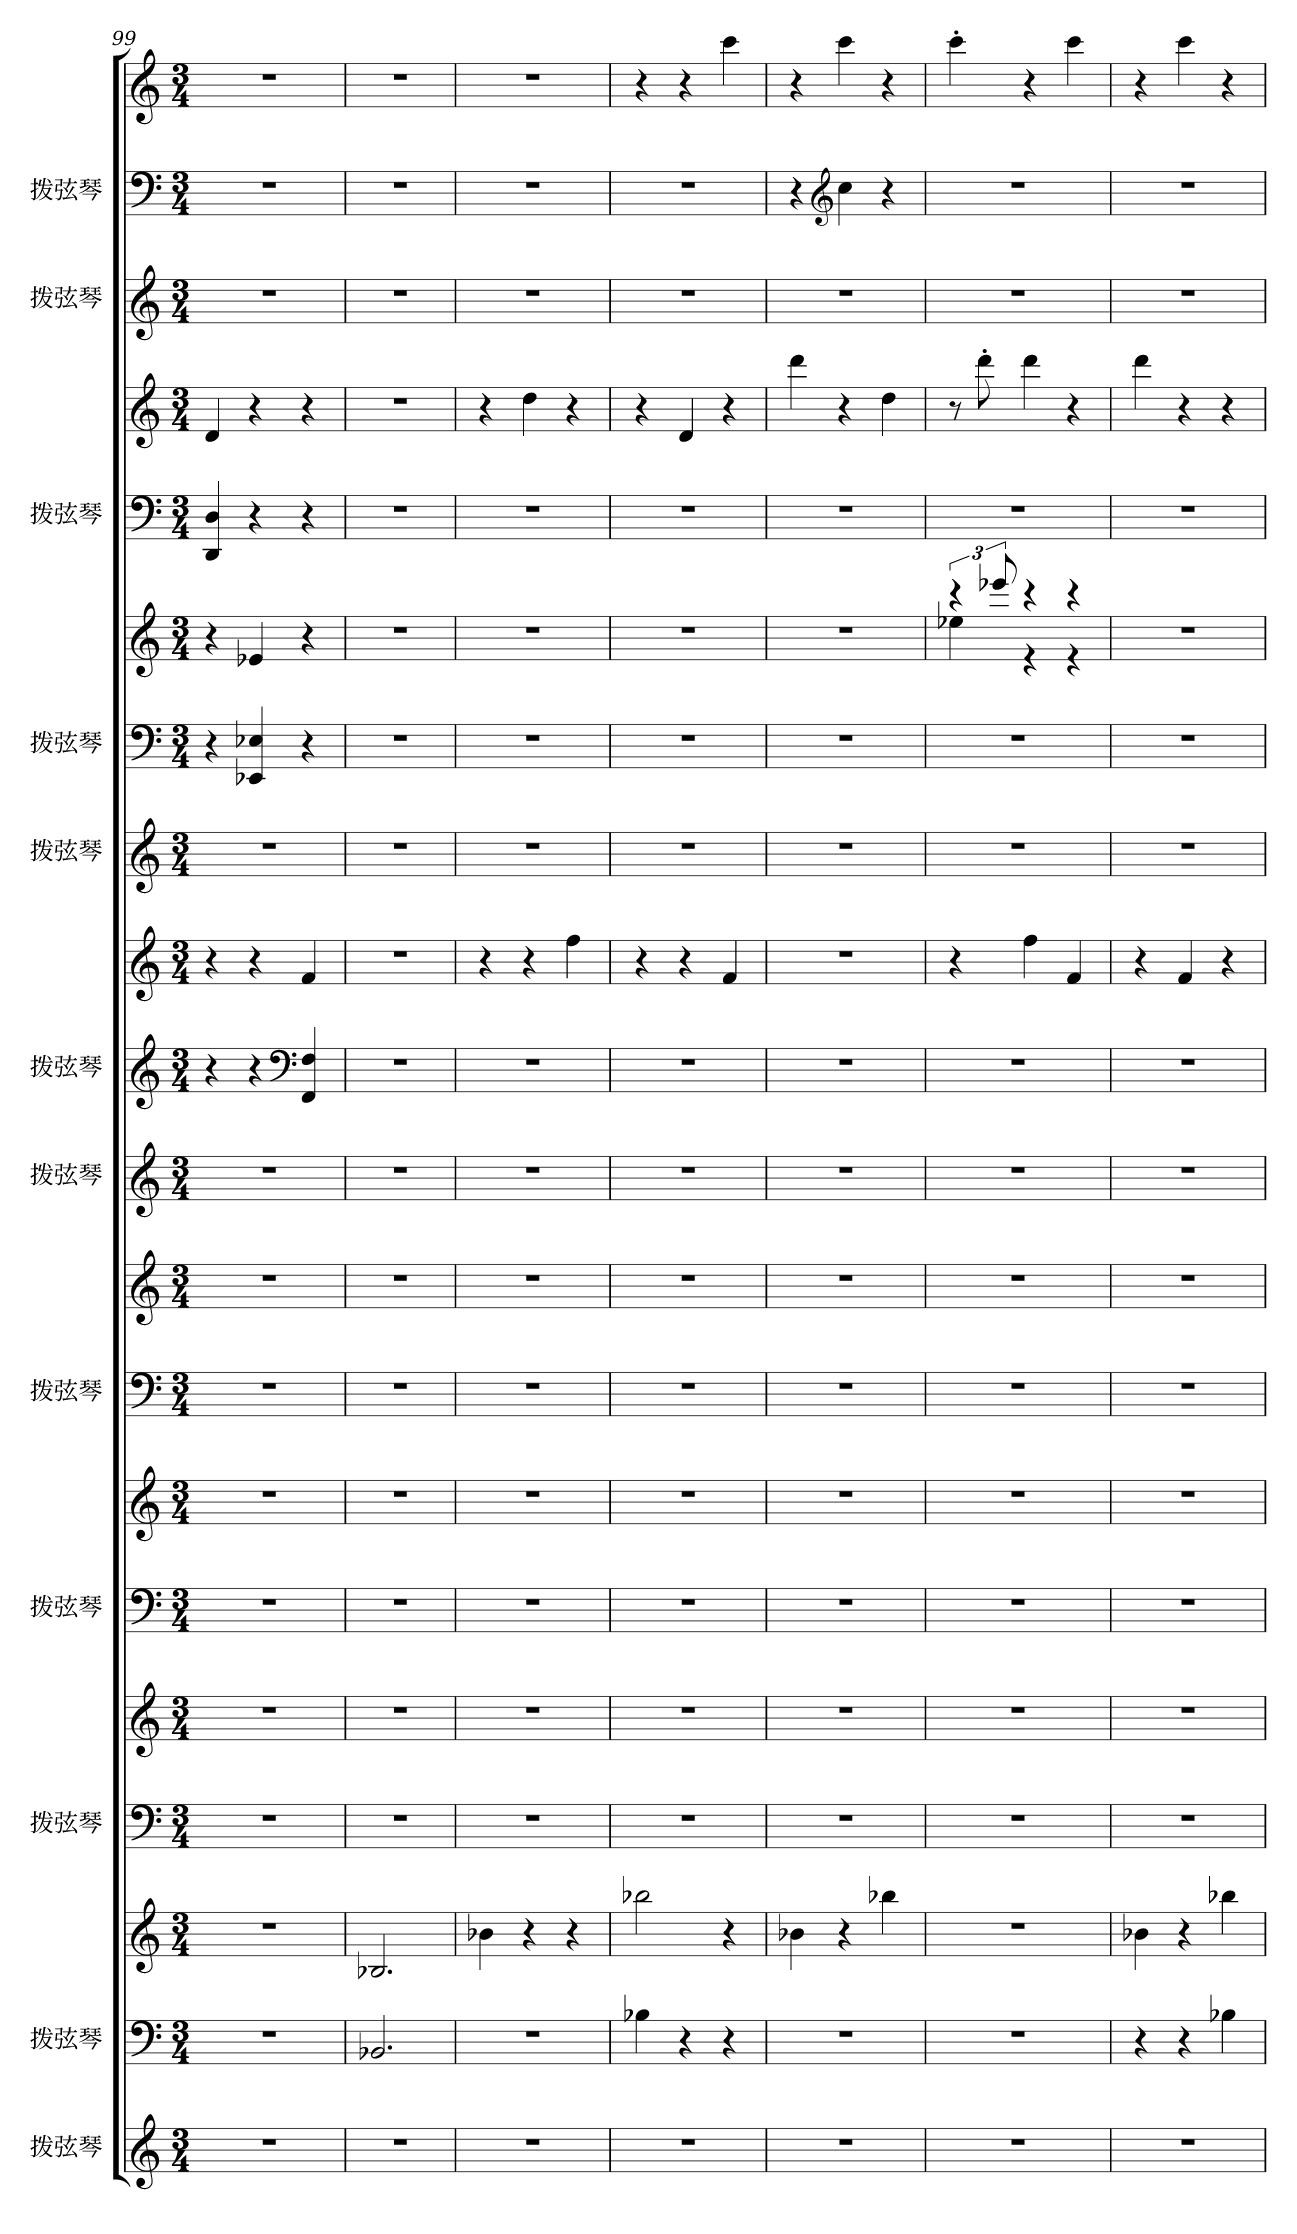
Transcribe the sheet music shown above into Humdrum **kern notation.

**kern	**kern	**kern	**kern	**kern	**kern	**kern	**kern	**kern	**kern	**kern	**kern	**kern	**kern	**kern	**kern	**kern	**kern	**kern	**kern
*part12	*part11	*part11	*part10	*part10	*part9	*part9	*part8	*part8	*part7	*part6	*part6	*part5	*part4	*part4	*part3	*part3	*part2	*part1	*part1
*staff20	*staff19	*staff18	*staff17	*staff16	*staff15	*staff14	*staff13	*staff12	*staff11	*staff10	*staff9	*staff8	*staff7	*staff6	*staff5	*staff4	*staff3	*staff2	*staff1
*I"拨弦琴	*I"拨弦琴	*	*I"拨弦琴	*	*I"拨弦琴	*	*I"拨弦琴	*	*I"拨弦琴	*I"拨弦琴	*	*I"拨弦琴	*I"拨弦琴	*	*I"拨弦琴	*	*I"拨弦琴	*I"拨弦琴	*
*clefG2	*clefF4	*clefG2	*clefF4	*clefG2	*clefF4	*clefG2	*clefF4	*clefG2	*clefG2	*clefG2	*clefG2	*clefG2	*clefF4	*clefG2	*clefF4	*clefG2	*clefG2	*clefF4	*clefG2
*k[]	*k[]	*k[]	*k[]	*k[]	*k[]	*k[]	*k[]	*k[]	*k[]	*k[]	*k[]	*k[]	*k[]	*k[]	*k[]	*k[]	*k[]	*k[]	*k[]
*M3/4	*M3/4	*M3/4	*M3/4	*M3/4	*M3/4	*M3/4	*M3/4	*M3/4	*M3/4	*M3/4	*M3/4	*M3/4	*M3/4	*M3/4	*M3/4	*M3/4	*M3/4	*M3/4	*M3/4
=99	=99	=99	=99	=99	=99	=99	=99	=99	=99	=99	=99	=99	=99	=99	=99	=99	=99	=99	=99
2.r	2.r	2.r	2.r	2.r	2.r	2.r	2.r	2.r	2.r	4r	4r	2.r	4r	4r	4DD/ 4D/	4d/	2.r	2.r	2.r
.	.	.	.	.	.	.	.	.	.	4r	4r	.	4EE-X/ 4E-X/	4e-X/	4r	4r	.	.	.
*	*	*	*	*	*	*	*	*	*	*clefF4	*	*	*	*	*	*	*	*	*
.	.	.	.	.	.	.	.	.	.	4FF/ 4F/	4f/	.	4r	4r	4r	4r	.	.	.
=100	=100	=100	=100	=100	=100	=100	=100	=100	=100	=100	=100	=100	=100	=100	=100	=100	=100	=100	=100
2.r	2.BB-X/	2.B-X/	2.r	2.r	2.r	2.r	2.r	2.r	2.r	2.r	2.r	2.r	2.r	2.r	2.r	2.r	2.r	2.r	2.r
=101	=101	=101	=101	=101	=101	=101	=101	=101	=101	=101	=101	=101	=101	=101	=101	=101	=101	=101	=101
2.r	2.r	4b-X\	2.r	2.r	2.r	2.r	2.r	2.r	2.r	2.r	4r	2.r	2.r	2.r	2.r	4r	2.r	2.r	2.r
.	.	4r	.	.	.	.	.	.	.	.	4r	.	.	.	.	4dd\	.	.	.
.	.	4r	.	.	.	.	.	.	.	.	4ff\	.	.	.	.	4r	.	.	.
=102	=102	=102	=102	=102	=102	=102	=102	=102	=102	=102	=102	=102	=102	=102	=102	=102	=102	=102	=102
2.r	4B-X\	2bb-X\	2.r	2.r	2.r	2.r	2.r	2.r	2.r	2.r	4r	2.r	2.r	2.r	2.r	4r	2.r	2.r	4r
.	4r	.	.	.	.	.	.	.	.	.	4r	.	.	.	.	4d/	.	.	4r
.	4r	4r	.	.	.	.	.	.	.	.	4f/	.	.	.	.	4r	.	.	4ccc\
=103	=103	=103	=103	=103	=103	=103	=103	=103	=103	=103	=103	=103	=103	=103	=103	=103	=103	=103	=103
2.r	2.r	4b-X\	2.r	2.r	2.r	2.r	2.r	2.r	2.r	2.r	2.r	2.r	2.r	2.r	2.r	4ddd\	2.r	4r	4r
*	*	*	*	*	*	*	*	*	*	*	*	*	*	*	*	*	*	*clefG2	*
.	.	4r	.	.	.	.	.	.	.	.	.	.	.	.	.	4r	.	4cc\	4ccc\
.	.	4bb-X\	.	.	.	.	.	.	.	.	.	.	.	.	.	4dd\	.	4r	4r
=104	=104	=104	=104	=104	=104	=104	=104	=104	=104	=104	=104	=104	=104	=104	=104	=104	=104	=104	=104
*	*	*	*	*	*	*	*	*	*	*	*	*	*	*^	*	*	*	*	*
2.r	2.r	2.r	2.r	2.r	2.r	2.r	2.r	2.r	2.r	2.r	4r	2.r	2.r	6r	4ee-X\	2.r	8r	2.r	2.r	4ccc'\
.	.	.	.	.	.	.	.	.	.	.	.	.	.	.	.	.	8ddd'\	.	.	.
.	.	.	.	.	.	.	.	.	.	.	.	.	.	12eee-X/	.	.	.	.	.	.
.	.	.	.	.	.	.	.	.	.	.	4ff\	.	.	4r	4r	.	4ddd\	.	.	4r
.	.	.	.	.	.	.	.	.	.	.	4f/	.	.	4r	4r	.	4r	.	.	4ccc\
*	*	*	*	*	*	*	*	*	*	*	*	*	*	*v	*v	*	*	*	*	*
!!LO:PB:g=z
=105	=105	=105	=105	=105	=105	=105	=105	=105	=105	=105	=105	=105	=105	=105	=105	=105	=105	=105	=105
2.r	4r	4b-X\	2.r	2.r	2.r	2.r	2.r	2.r	2.r	2.r	4r	2.r	2.r	2.r	2.r	4ddd\	2.r	2.r	4r
.	4r	4r	.	.	.	.	.	.	.	.	4f/	.	.	.	.	4r	.	.	4ccc\
.	4B-X\	4bb-X\	.	.	.	.	.	.	.	.	4r	.	.	.	.	4r	.	.	4r
=	=	=	=	=	=	=	=	=	=	=	=	=	=	=	=	=	=	=	=
*-	*-	*-	*-	*-	*-	*-	*-	*-	*-	*-	*-	*-	*-	*-	*-	*-	*-	*-	*-
